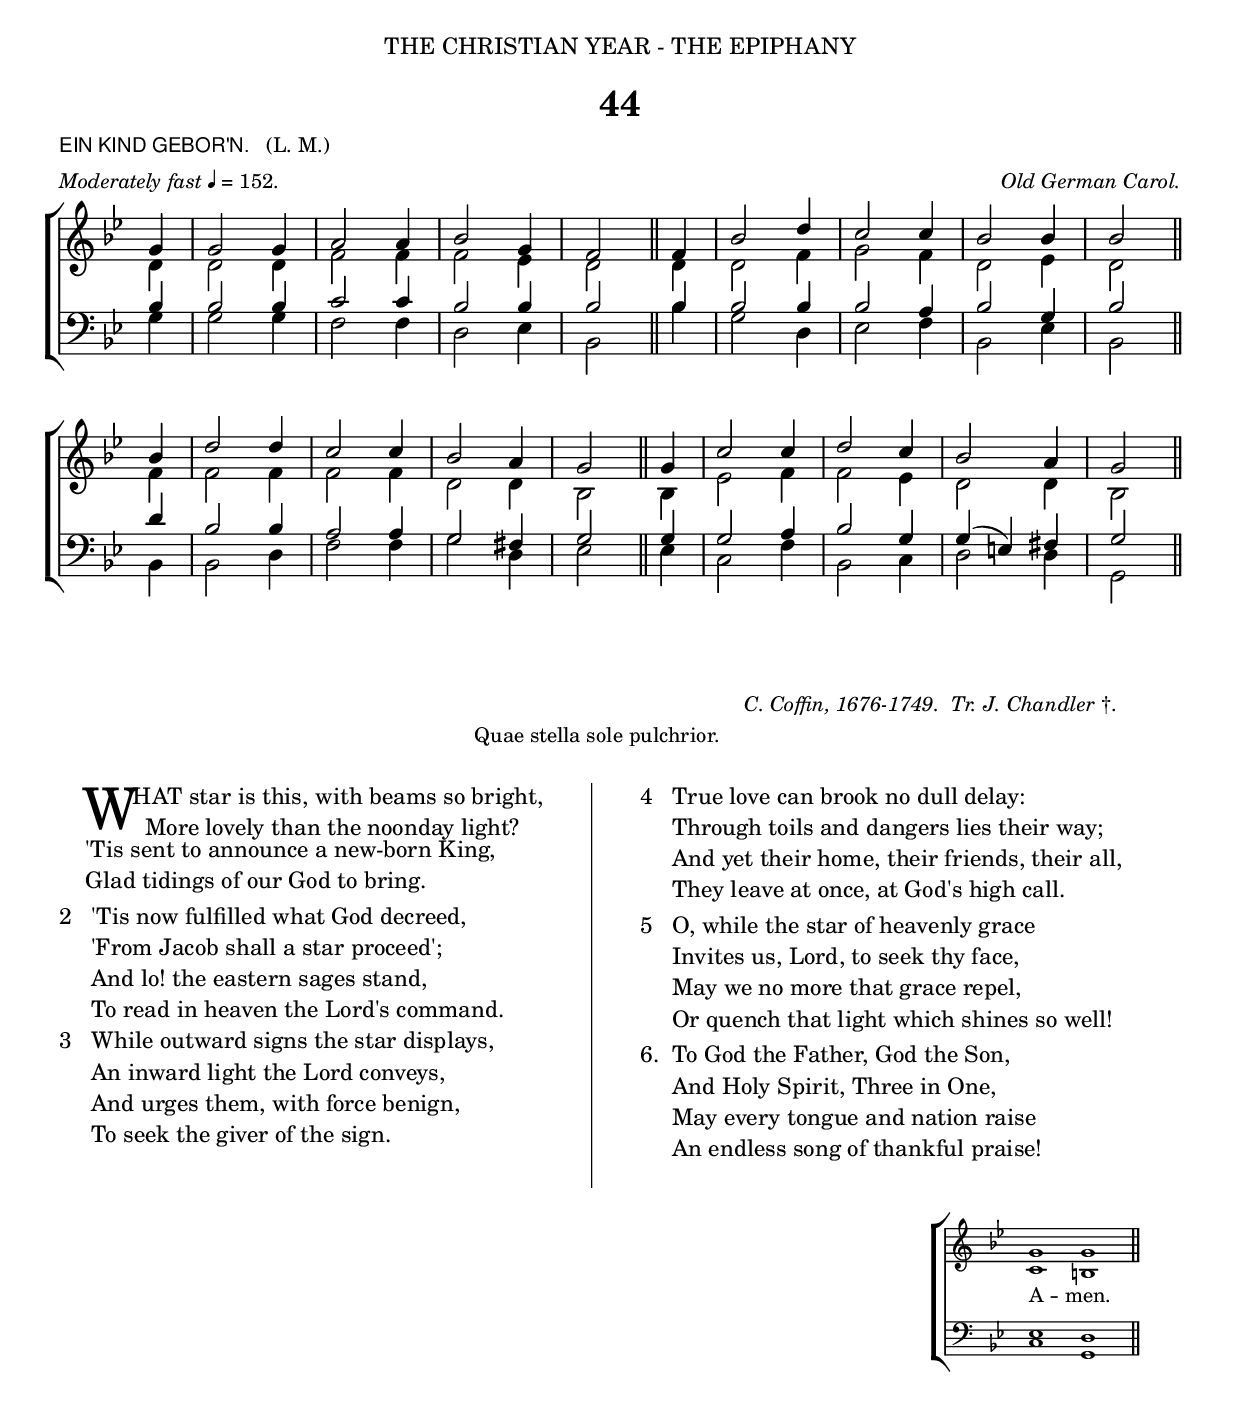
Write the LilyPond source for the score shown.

%%% 098.png
%%% Hymn 44 Ein Kind Gebor'n What star is this
%%% Version 2

\version "2.10"

\header {
	dedication = \markup { \center-align { \line {  "THE CHRISTIAN YEAR - THE EPIPHANY" } 
					       \hspace #1
						} }	
   title = "44" 
			       
  arranger = \markup { \small \italic "Old German Carol."}
  poet = \markup { \small { \sans { "EIN KIND GEBOR'N." } \hspace #1 \roman { "(L. M.)"} } }
  meter = \markup { \small { \italic {Moderately fast} \fontsize #-5 \general-align #Y #DOWN \note #"4" #1 = 152.} }
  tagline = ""
}


global = {
  \time 3/4	
  \key  g \minor	
  \set Staff.midiInstrument = "church organ"
}

soprano = \relative c' { 
  \partial 4 g'4 | g2 g4 | a2 a4 | bes2 g4 | f2 \bar "||" f4 | bes2 d4 | c2 c4 | bes2 bes4 | bes2 \bar "||" \break
  bes4 | d2 d4 | c2 c4 | bes2 a4 | g2 \bar "||" g4 | c2 c4 | d2 c4 | bes2 a4 | g2 \bar "||"
}


alto = \relative c' {
  \partial 4 d4 | d2 d4 | f2 f4 | f2 ees4 | d2 \bar "||" d4 | d2 f4 | g2 f4 | d2 ees4 | d2 \bar "||"
  f4 | f2 f4 | f2 f4 | d2 d4 | bes2 \bar "||" bes4 | ees2 f4 | f2 ees4 | d2 d4 | bes2 \bar "||"
}


tenor = \relative c { \clef bass
  \partial 4  bes'4 | bes2 bes4 | c2 c4 | bes2 bes4 | bes2 \bar "||" bes4 | bes2 bes4 | bes2 a4 | bes2 g4 | bes2 \bar "||"
  d4 | bes2 bes4 | a2 a4 | g2 fis4 | g2 \bar "||" g4 | g2 a4 | bes2 g4 | g4( e4) fis4 | g2 \bar "||"
}


bass = \relative c { \clef bass
  \partial 4 g'4 | g2 g4 | f2 f4 | d2 ees4 | bes2 \bar "||" bes'4 | g2 d4 | ees2 f4 | bes,2 ees4 | bes2 \bar "||"
  bes4 | bes2 d4 | f2 f4 | g2 d4 | ees2 \bar "||" ees4 | c2 f4 | bes,2 c4 | d2 d4 | g,2 \bar "||"   
}

#(ly:set-option 'point-and-click #f)

\paper {
  #(set-paper-size "a4")
  print-page-number = ##f
  ragged-last-bottom = ##t
  ragged-bottom = ##t
}


\book{

\score{
\new ChoirStaff	
 <<

	\context Staff = upper << 
	\context Voice = sopranos { \voiceOne \global \soprano }
	\context Voice = altos    {\voiceTwo \global \alto }
	                      >>
        
	\context Staff = lower <<
	\context Voice = tenors { \voiceOne \global \tenor }
	\context Voice = basses { \voiceTwo \global \bass }
			        >> 
			      

 >>
 
\layout {
		indent=0
		\context { \Score \remove "Bar_number_engraver" }
		\context { \Staff \remove "Time_signature_engraver" }
		\context { \Score \remove "Mark_engraver"  }
                \context { \Staff \consists "Mark_engraver"  }
	}
	
\midi { 
   \context {
       \Score  tempoWholesPerMinute = #(ly:make-moment 152 4 ) }
       }
	
}


\markup { \hspace #0   %%add space as necc. to center the column
          \column { %% super column of everything
	    \hspace #0.2
	    \line { \small { \hspace #66 \italic "C. Coffin, 1676-1749.  Tr. J. Chandler" "†."    } }
	    \line { \hspace #40 \small {"Quae stella sole pulchrior."}}
	    \line { %% a master line of 3 columns
              \column { %% column 1
	      \hspace #0.2 % adds vertical spacing between verses
	        \column { %%stanza 1 is a column of 2 lines  
	          \line { \hspace #2.2 \column { \lower #2.4 \fontsize #8 "W" }   %%Drop Cap goes here
			 \hspace #-1.2    %% adjust this if other letters are too far from Drop Cap
			\column  { \raise #0.0 "HAT star is this, with beams so bright," "  More lovely than the noonday light?" } }          
	          \line { \hspace #2.5  %%adjust hspace until this line left edge is flush with Drop Cap
			\lower  #1.56  %%adjust this until the line spacing looks right
			\column {   
				"'Tis sent to announce a new-born King,"
				"Glad tidings of our God to bring."
			  		}}
	          } %% finish stanza 1
		  
	         \hspace #0.2 % adds vertical spacing between verses
                 \line { "2  "
                    \column {	     
			    "'Tis now fulfilled what God decreed,"
			    "'From Jacob shall a star proceed';"
			    "And lo! the eastern sages stand,"
			    "To read in heaven the Lord's command."	   
	         }}
	   
	         \hspace #0.2 % adds vertical spacing between verses
                 \line { "3  "
                   \column {	     
			   "While outward signs the star displays,"
			   "An inward light the Lord conveys,"
			   "And urges them, with force benign,"
			   "To seek the giver of the sign."	   
	         }}
	}  %% finish Page column 1
		
	\hspace #4 %%adds horizontal space columns 1 and 2   
			   
	\column { \filled-box #'(0.0 . 0.1) #'( -40 . -1) #0 }       %%Column 2. This is the line dviding the columns 1 and 3. 
			   	   
	\hspace #4 %%adds horizontal space between columns 2 and 3
	   
	\column { %%start page column 3		
 
	   \hspace #0.2 % adds vertical spacing between verses
	   \line { "4  "
             \column { 
		     "True love can brook no dull delay:"
		     "Through toils and dangers lies their way;"
		     "And yet their home, their friends, their all,"
		     "They leave at once, at God's high call."
	   }}
	   
	   \hspace #0.2 % adds vertical spacing between verses
           \line { "5  "
             \column {    
		     "O, while the star of heavenly grace"
		     "Invites us, Lord, to seek thy face,"
		     "May we no more that grace repel,"
		     "Or quench that light which shines so well!"
	   }}   
	   
	    \hspace #0.2 % adds vertical spacing between verses
           \line { "6. "
             \column {    
		     "To God the Father, God the Son,"
		     "And Holy Spirit, Three in One,"
		     "May every tongue and nation raise"
		     "An endless song of thankful praise!"	     
	   }}    
	  } %% end column 3
	  } %% master line bracket
	  
          } %% page super column bracket
} %%markup bracket


%% Amen score block
\score{
  \new ChoirStaff
   <<
        \context Staff = upper \with { fontSize = #-3  \override StaffSymbol #'staff-space = #(magstep -2) }  
	                      << 
	\context Voice = "sopranos" { \relative c' { \clef treble \global \voiceOne g'1 g1 \bar "||" }}
	\context Voice = "altos"    { \relative c' {  \clef treble \global \voiceTwo c1 b1 \bar "||" }}
	                      >>
			      
	\context Lyrics \lyricsto "altos" { \override LyricText #'font-size = #-1 A -- men. }
	
	\context Staff = lower \with { fontSize = #-3  \override StaffSymbol #'staff-space = #(magstep -2) }  
	                       <<
	\context Voice = "tenors" { \relative c { \clef bass \global \voiceThree ees1 d1 \bar "||" }}
	\context Voice = "basses" { \relative c { \clef bass \global \voiceFour  c1 g1 \bar "||" }}
			        >> 
  >>			      
\header { breakbefore = ##f piece = " " opus = " " }

\layout { 
	\context { \Score timing = ##f }
	ragged-right = ##t
	indent = 15\cm
	\context { \Staff \remove Time_signature_engraver }

       }

\midi { \context { \Score tempoWholesPerMinute = #(ly:make-moment 152 4 ) }}  %%Amen midi       
       
}  


} %% book bracket